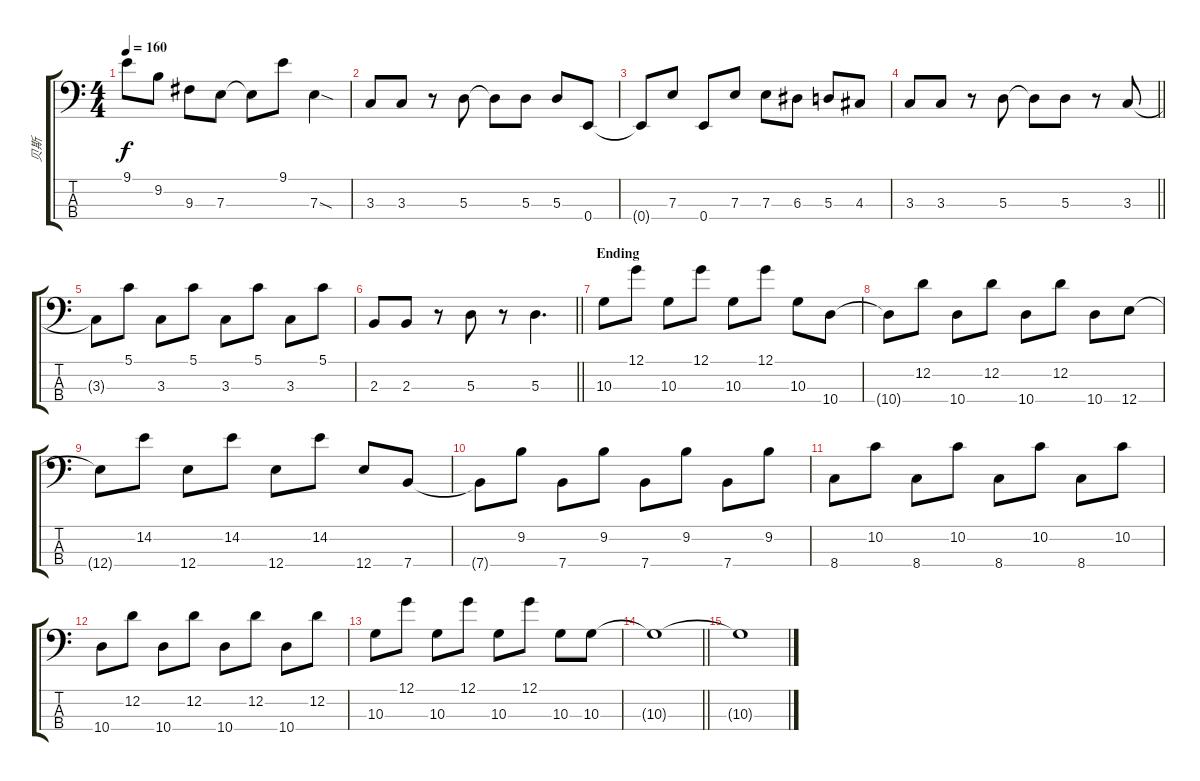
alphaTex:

\track ("贝斯" "贝斯") {instrument electricbassfinger}
\staff {score tabs}
\tuning (G2 D2 A1 E1) {hide}
\ts (4 4)
\tempo 160
\clef f4
\ks c
9.1{t}.8{dy f} 9.2.8 9.3.8 7.3.8 7.3{t}.8 9.1.8 7.3{sod}.4 |
3.3.8 3.3.8 r.8 5.3.8 5.3{t}.8 5.3.8 5.3.8 0.4.8 |
0.4{t}.8 7.3.8 0.4.8 7.3.8 7.3.8 6.3.8 5.3.8 4.3.8 |
\barLineRight lightlight
3.3.8 3.3.8 r.8 5.3.8 5.3{t}.8 5.3.8 r.8 3.3.8 |
3.3{t}.8 5.1.8 3.3.8 5.1.8 3.3.8 5.1.8 3.3.8 5.1.8 |
\barLineRight lightlight
2.3.8 2.3.8 r.8 5.3.8 r.8 5.3.4{d} |
\section ("" "Ending")
10.3.8 12.1.8 10.3.8 12.1.8 10.3.8 12.1.8 10.3.8 10.4.8 |
10.4{t}.8 12.2.8 10.4.8 12.2.8 10.4.8 12.2.8 10.4.8 12.4.8 |
12.4{t}.8 14.2.8 12.4.8 14.2.8 12.4.8 14.2.8 12.4.8 7.4.8 |
7.4{t}.8 9.2.8 7.4.8 9.2.8 7.4.8 9.2.8 7.4.8 9.2.8 |
8.4.8 10.2.8 8.4.8 10.2.8 8.4.8 10.2.8 8.4.8 10.2.8 |
10.4.8 12.2.8 10.4.8 12.2.8 10.4.8 12.2.8 10.4.8 12.2.8 |
10.3.8 12.1.8 10.3.8 12.1.8 10.3.8 12.1.8 10.3.8 10.3.8 |
\barLineRight lightlight
10.3{t}.1 |
10.3{t}.1
